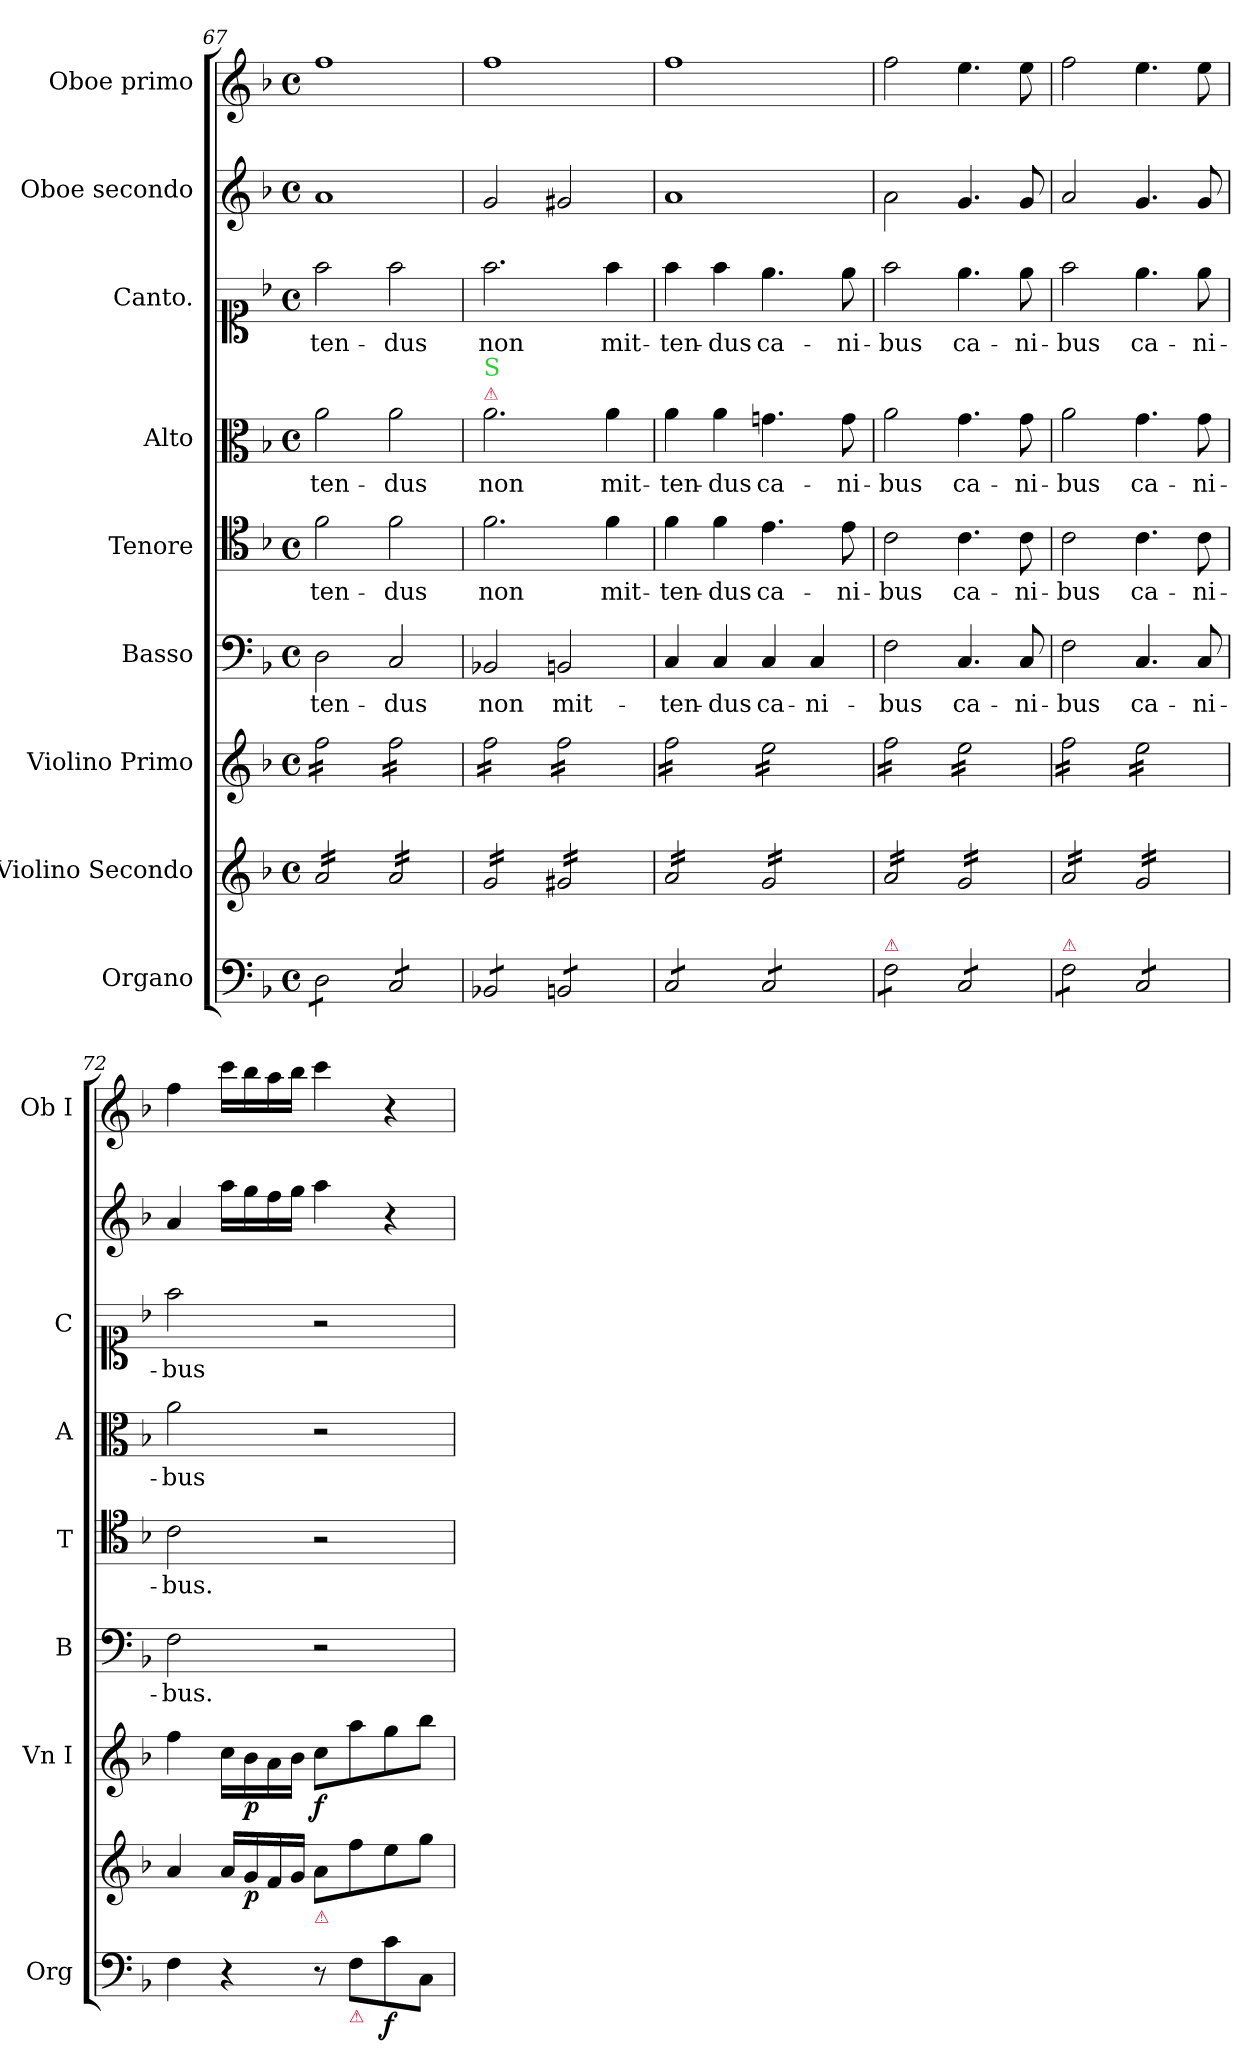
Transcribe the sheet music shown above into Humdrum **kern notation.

**kern	**dynam	**kern	**dynam	**kern	**dynam	**kern	**text	**kern	**text	**kern	**text	**kern	**text	**kern	**kern
*part9	*part9	*part8	*part8	*part7	*part7	*part6	*part6	*part5	*part5	*part4	*part4	*part3	*part3	*part2	*part1
*staff9	*staff9	*staff8	*staff8	*staff7	*staff7	*staff6	*staff6	*staff5	*staff5	*staff4	*staff4	*staff3	*staff3	*staff2	*staff1
*I"Organo	*	*I"Violino Secondo	*	*I"Violino Primo	*	*I"Basso	*	*I"Tenore	*	*I"Alto	*	*I"Canto.	*	*I"Oboe secondo	*I"Oboe primo
*I'Org	*	*	*	*I'Vn I	*	*I'B	*	*I'T	*	*I'A	*	*I'C	*	*	*I'Ob I
*clefF4	*	*clefG2	*	*clefG2	*	*clefF4	*	*clefC4	*	*clefC3	*	*clefC1	*	*clefG2	*clefG2
*k[b-]	*	*k[b-]	*	*k[b-]	*	*k[b-]	*	*k[b-]	*	*k[b-]	*	*k[b-]	*	*k[b-]	*k[b-]
*d:	*	*d:	*	*d:	*	*d:	*	*d:	*	*d:	*	*d:	*	*d:	*d:
*M4/4	*	*M4/4	*	*M4/4	*	*M4/4	*	*M4/4	*	*M4/4	*	*M4/4	*	*M4/4	*M4/4
*met(c)	*	*met(c)	*	*met(c)	*	*met(c)	*	*met(c)	*	*met(c)	*	*met(c)	*	*met(c)	*met(c)
=67	=67	=67	=67	=67	=67	=67	=67	=67	=67	=67	=67	=67	=67	=67	=67
*tremolo	*	*	*	*	*	*	*	*	*	*	*	*	*	*	*
*	*	*tremolo	*	*	*	*	*	*	*	*	*	*	*	*	*
*	*	*	*	*tremolo	*	*	*	*	*	*	*	*	*	*	*
8D\L	.	16a/LL	.	16ff\LL	.	2D\	-ten-	2f\	-ten-	2a\	-ten-	2ff\	-ten-	1a	1ff
.	.	16a/	.	16ff\	.	.	.	.	.	.	.	.	.	.	.
8D\	.	16a/	.	16ff\	.	.	.	.	.	.	.	.	.	.	.
.	.	16a/	.	16ff\	.	.	.	.	.	.	.	.	.	.	.
8D\	.	16a/	.	16ff\	.	.	.	.	.	.	.	.	.	.	.
.	.	16a/	.	16ff\	.	.	.	.	.	.	.	.	.	.	.
8D\J	.	16a/	.	16ff\	.	.	.	.	.	.	.	.	.	.	.
.	.	16a/JJ	.	16ff\JJ	.	.	.	.	.	.	.	.	.	.	.
8C/L	.	16a/LL	.	16ff\LL	.	2C/	-dus	2f\	-dus	2a\	-dus	2ff\	-dus	.	.
.	.	16a/	.	16ff\	.	.	.	.	.	.	.	.	.	.	.
8C/	.	16a/	.	16ff\	.	.	.	.	.	.	.	.	.	.	.
.	.	16a/	.	16ff\	.	.	.	.	.	.	.	.	.	.	.
8C/	.	16a/	.	16ff\	.	.	.	.	.	.	.	.	.	.	.
.	.	16a/	.	16ff\	.	.	.	.	.	.	.	.	.	.	.
8C/J	.	16a/	.	16ff\	.	.	.	.	.	.	.	.	.	.	.
.	.	16a/JJ	.	16ff\JJ	.	.	.	.	.	.	.	.	.	.	.
=68	=68	=68	=68	=68	=68	=68	=68	=68	=68	=68	=68	=68	=68	=68	=68
!	!	!	!	!	!	!	!	!	!	!LO:TX:a:color=crimson:t=⚠	!	!	!	!	!
!	!	!	!	!	!	!	!	!	!	!LO:TX:a:color=limegreen:t=S	!	!	!	!	!
8BB-X/L	.	16g/LL	.	16ff\LL	.	2BB-X/	non	2.f\	non	2.a\	non	2.ff\	non	2g/	1ff
.	.	16g/	.	16ff\	.	.	.	.	.	.	.	.	.	.	.
8BB-X/	.	16g/	.	16ff\	.	.	.	.	.	.	.	.	.	.	.
.	.	16g/	.	16ff\	.	.	.	.	.	.	.	.	.	.	.
8BB-X/	.	16g/	.	16ff\	.	.	.	.	.	.	.	.	.	.	.
.	.	16g/	.	16ff\	.	.	.	.	.	.	.	.	.	.	.
8BB-X/J	.	16g/	.	16ff\	.	.	.	.	.	.	.	.	.	.	.
.	.	16g/JJ	.	16ff\JJ	.	.	.	.	.	.	.	.	.	.	.
8BBn/L	.	16g#X/LL	.	16ff\LL	.	2BBn/	mit-	.	.	.	.	.	.	2g#X/	.
.	.	16g#X/	.	16ff\	.	.	.	.	.	.	.	.	.	.	.
8BBn/	.	16g#X/	.	16ff\	.	.	.	.	.	.	.	.	.	.	.
.	.	16g#X/	.	16ff\	.	.	.	.	.	.	.	.	.	.	.
8BBn/	.	16g#X/	.	16ff\	.	.	.	4f\	mit-	4a\	mit-	4ff\	mit-	.	.
.	.	16g#X/	.	16ff\	.	.	.	.	.	.	.	.	.	.	.
8BBn/J	.	16g#X/	.	16ff\	.	.	.	.	.	.	.	.	.	.	.
.	.	16g#X/JJ	.	16ff\JJ	.	.	.	.	.	.	.	.	.	.	.
=69	=69	=69	=69	=69	=69	=69	=69	=69	=69	=69	=69	=69	=69	=69	=69
8C/L	.	16a/LL	.	16ff\LL	.	4C/	-ten-	4f\	-ten-	4a\	-ten-	4ff\	-ten-	1a	1ff
.	.	16a/	.	16ff\	.	.	.	.	.	.	.	.	.	.	.
8C/	.	16a/	.	16ff\	.	.	.	.	.	.	.	.	.	.	.
.	.	16a/	.	16ff\	.	.	.	.	.	.	.	.	.	.	.
8C/	.	16a/	.	16ff\	.	4C/	-dus	4f\	-dus	4a\	-dus	4ff\	-dus	.	.
.	.	16a/	.	16ff\	.	.	.	.	.	.	.	.	.	.	.
8C/J	.	16a/	.	16ff\	.	.	.	.	.	.	.	.	.	.	.
.	.	16a/JJ	.	16ff\JJ	.	.	.	.	.	.	.	.	.	.	.
8C/L	.	16g/LL	.	16ee\LL	.	4C/	ca-	4.e\	ca-	4.gn\	ca-	4.ee\	ca-	.	.
.	.	16g/	.	16ee\	.	.	.	.	.	.	.	.	.	.	.
8C/	.	16g/	.	16ee\	.	.	.	.	.	.	.	.	.	.	.
.	.	16g/	.	16ee\	.	.	.	.	.	.	.	.	.	.	.
8C/	.	16g/	.	16ee\	.	4C/	-ni-	.	.	.	.	.	.	.	.
.	.	16g/	.	16ee\	.	.	.	.	.	.	.	.	.	.	.
8C/J	.	16g/	.	16ee\	.	.	.	8e\	-ni-	8g\	-ni-	8ee\	-ni-	.	.
.	.	16g/JJ	.	16ee\JJ	.	.	.	.	.	.	.	.	.	.	.
=70	=70	=70	=70	=70	=70	=70	=70	=70	=70	=70	=70	=70	=70	=70	=70
!LO:TX:a:color=crimson:t=⚠	!	!	!	!	!	!	!	!	!	!	!	!	!	!	!
8F\L	.	16a/LL	.	16ff\LL	.	2F\	-bus	2c\	-bus	2a\	-bus	2ff\	-bus	2a\	2ff\
.	.	16a/	.	16ff\	.	.	.	.	.	.	.	.	.	.	.
8F\	.	16a/	.	16ff\	.	.	.	.	.	.	.	.	.	.	.
.	.	16a/	.	16ff\	.	.	.	.	.	.	.	.	.	.	.
8F\	.	16a/	.	16ff\	.	.	.	.	.	.	.	.	.	.	.
.	.	16a/	.	16ff\	.	.	.	.	.	.	.	.	.	.	.
8F\J	.	16a/	.	16ff\	.	.	.	.	.	.	.	.	.	.	.
.	.	16a/JJ	.	16ff\JJ	.	.	.	.	.	.	.	.	.	.	.
8C/L	.	16g/LL	.	16ee\LL	.	4.C/	ca-	4.c\	ca-	4.g\	ca-	4.ee\	ca-	4.g/	4.ee\
.	.	16g/	.	16ee\	.	.	.	.	.	.	.	.	.	.	.
8C/	.	16g/	.	16ee\	.	.	.	.	.	.	.	.	.	.	.
.	.	16g/	.	16ee\	.	.	.	.	.	.	.	.	.	.	.
8C/	.	16g/	.	16ee\	.	.	.	.	.	.	.	.	.	.	.
.	.	16g/	.	16ee\	.	.	.	.	.	.	.	.	.	.	.
8C/J	.	16g/	.	16ee\	.	8C/	-ni-	8c\	-ni-	8g\	-ni-	8ee\	-ni-	8g/	8ee\
.	.	16g/JJ	.	16ee\JJ	.	.	.	.	.	.	.	.	.	.	.
=71	=71	=71	=71	=71	=71	=71	=71	=71	=71	=71	=71	=71	=71	=71	=71
!LO:TX:a:color=crimson:t=⚠	!	!	!	!	!	!	!	!	!	!	!	!	!	!	!
8F\L	.	16a/LL	.	16ff\LL	.	2F\	-bus	2c\	-bus	2a\	-bus	2ff\	-bus	2a/	2ff\
.	.	16a/	.	16ff\	.	.	.	.	.	.	.	.	.	.	.
8F\	.	16a/	.	16ff\	.	.	.	.	.	.	.	.	.	.	.
.	.	16a/	.	16ff\	.	.	.	.	.	.	.	.	.	.	.
8F\	.	16a/	.	16ff\	.	.	.	.	.	.	.	.	.	.	.
.	.	16a/	.	16ff\	.	.	.	.	.	.	.	.	.	.	.
8F\J	.	16a/	.	16ff\	.	.	.	.	.	.	.	.	.	.	.
.	.	16a/JJ	.	16ff\JJ	.	.	.	.	.	.	.	.	.	.	.
8C/L	.	16g/LL	.	16ee\LL	.	4.C/	ca-	4.c\	ca-	4.g\	ca-	4.ee\	ca-	4.g/	4.ee\
.	.	16g/	.	16ee\	.	.	.	.	.	.	.	.	.	.	.
8C/	.	16g/	.	16ee\	.	.	.	.	.	.	.	.	.	.	.
.	.	16g/	.	16ee\	.	.	.	.	.	.	.	.	.	.	.
8C/	.	16g/	.	16ee\	.	.	.	.	.	.	.	.	.	.	.
.	.	16g/	.	16ee\	.	.	.	.	.	.	.	.	.	.	.
8C/J	.	16g/	.	16ee\	.	8C/	-ni-	8c\	-ni-	8g\	-ni-	8ee\	-ni-	8g/	8ee\
*Xtremolo	*	*	*	*	*	*	*	*	*	*	*	*	*	*	*
.	.	16g/JJ	.	16ee\JJ	.	.	.	.	.	.	.	.	.	.	.
*	*	*	*	*Xtremolo	*	*	*	*	*	*	*	*	*	*	*
*	*	*Xtremolo	*	*	*	*	*	*	*	*	*	*	*	*	*
=72	=72	=72	=72	=72	=72	=72	=72	=72	=72	=72	=72	=72	=72	=72	=72
4F\	.	4a/	.	4ff\	.	2F\	-bus.	2c\	-bus.	2a\	-bus	2ff\	-bus	4a/	4ff\
4r	.	16a/LL	.	16cc\LL	.	.	.	.	.	.	.	.	.	16aa\LL	16ccc\LL
!	!	!	!LO:DY:b	!	!LO:DY:b	!	!	!	!	!	!	!	!	!	!
.	.	16g/	p	16b-\	p	.	.	.	.	.	.	.	.	16gg\	16bb-\
.	.	16f/	.	16a\	.	.	.	.	.	.	.	.	.	16ff\	16aa\
.	.	16g/JJ	.	16b-\JJ	.	.	.	.	.	.	.	.	.	16gg\JJ	16bb-\JJ
!	!	!LO:TX:b:color=crimson:t=⚠	!	!	!	!	!	!	!	!	!	!	!	!	!
!	!	!	!	!	!LO:DY:b	!	!	!	!	!	!	!	!	!	!
8r	.	8a/L	.	8cc\L	f	2r	.	2r	.	2r	.	2r	.	4aa\	4ccc\
!LO:TX:b:color=crimson:t=⚠	!	!	!	!	!	!	!	!	!	!	!	!	!	!	!
8F\L	.	8ff\	.	8aa\	.	.	.	.	.	.	.	.	.	.	.
!	!LO:DY:b	!	!	!	!	!	!	!	!	!	!	!	!	!	!
8c\	f	8ee\	.	8gg\	.	.	.	.	.	.	.	.	.	4r	4r
8C/J	.	8gg\J	.	8bb-\J	.	.	.	.	.	.	.	.	.	.	.
=	=	=	=	=	=	=	=	=	=	=	=	=	=	=	=
*-	*-	*-	*-	*-	*-	*-	*-	*-	*-	*-	*-	*-	*-	*-	*-
